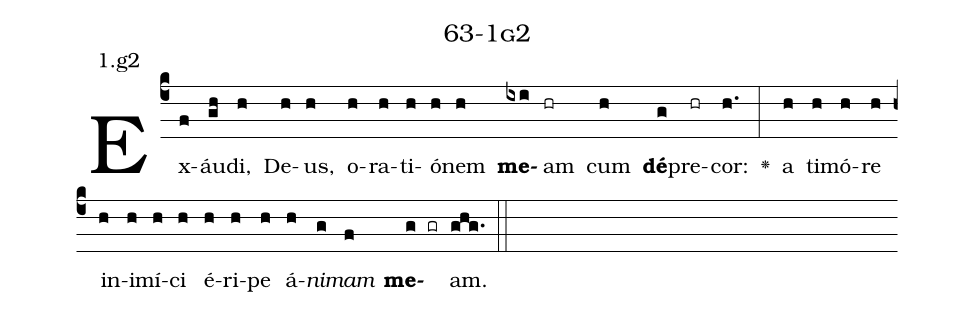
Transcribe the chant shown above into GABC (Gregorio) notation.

name: 63-1g2;
annotation: 1.g2;
%%
(c4)Ex(f)áu(gh)di,(h) De(h)us,(h) o(h)ra(h)ti(h)ó(h)nem(h) <b>me</b>(ixi)am(hr) cum(h) <b>dé</b>(g)pre(hr)cor:(h.) <v>\greheightstar</v>(:) a(h) ti(h)mó(h)re(h) in(h)i(h)mí(h)ci(h) é(h)ri(h)pe(h) á(h)<i>ni</i>(g)<i>mam</i>(f) <b>me</b>(g gr)am.(ghg.) (::)


%E(h) u(h) o(g) u(f) a(g) e.(ghg.) (::)
